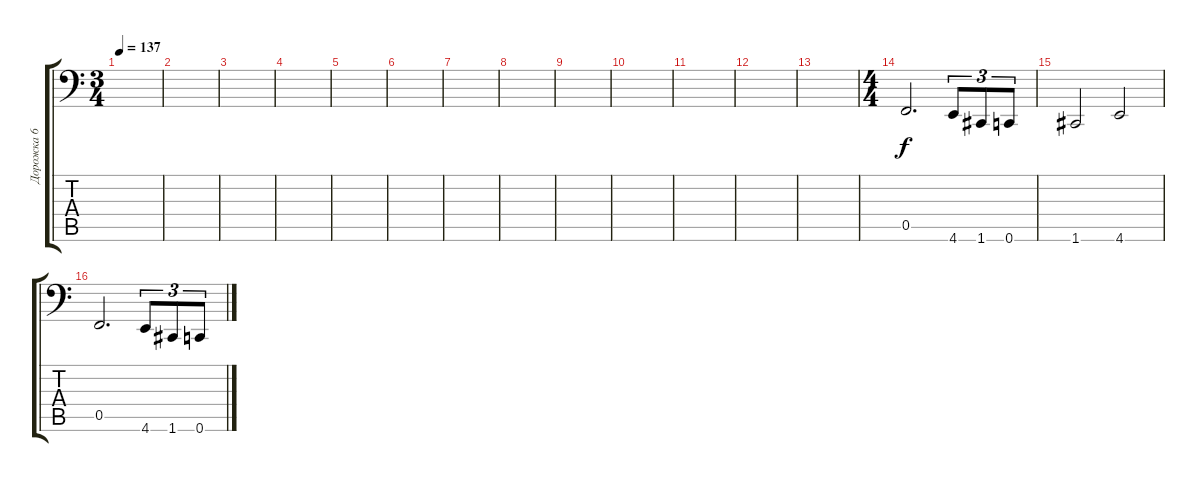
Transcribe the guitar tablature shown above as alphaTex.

\track ("Дорожка 6" "Дорожка 6") {instrument electricbassfinger}
\staff {score tabs}
\tuning (C3 G2 Eb2 Bb1 F1 C1) {hide}
\ts (3 4)
\tempo 137
\clef f4
\ks c
|
|
|
|
|
|
|
|
|
|
|
|
|
\ts (4 4)
0.5.2{d} 4.6.8{tu (3 2)} 1.6.8{tu (3 2)} 0.6.8{tu (3 2)} |
1.6.2 4.6.2 |
0.5.2{d} 4.6.8{tu (3 2)} 1.6.8{tu (3 2)} 0.6.8{tu (3 2)}
